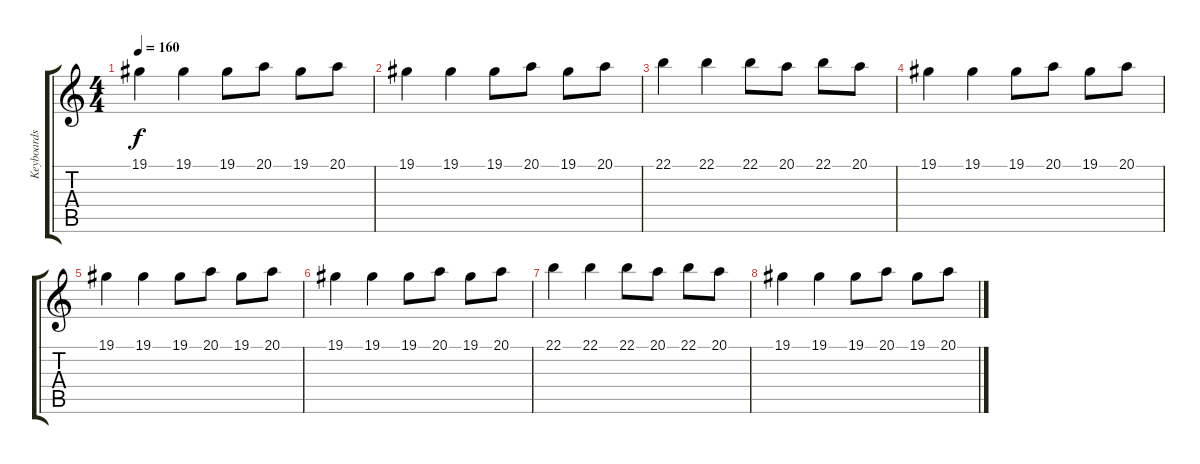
\track ("Keyboards" "Keyboards") {instrument stringensemble1}
\staff {score tabs}
\tuning (Db4 Ab3 E3 B2 Gb2 Db2) {hide}
\ts (4 4)
\tempo 160
\clef g2
\ks c
19.1.4{dy f instrument stringensemble1} 19.1.4 19.1.8 20.1.8 19.1.8 20.1.8 |
19.1.4 19.1.4 19.1.8 20.1.8 19.1.8 20.1.8 |
22.1.4 22.1.4 22.1.8 20.1.8 22.1.8 20.1.8 |
19.1.4 19.1.4 19.1.8 20.1.8 19.1.8 20.1.8 |
19.1.4 19.1.4 19.1.8 20.1.8 19.1.8 20.1.8 |
19.1.4 19.1.4 19.1.8 20.1.8 19.1.8 20.1.8 |
22.1.4 22.1.4 22.1.8 20.1.8 22.1.8 20.1.8 |
19.1.4 19.1.4 19.1.8 20.1.8 19.1.8 20.1.8
